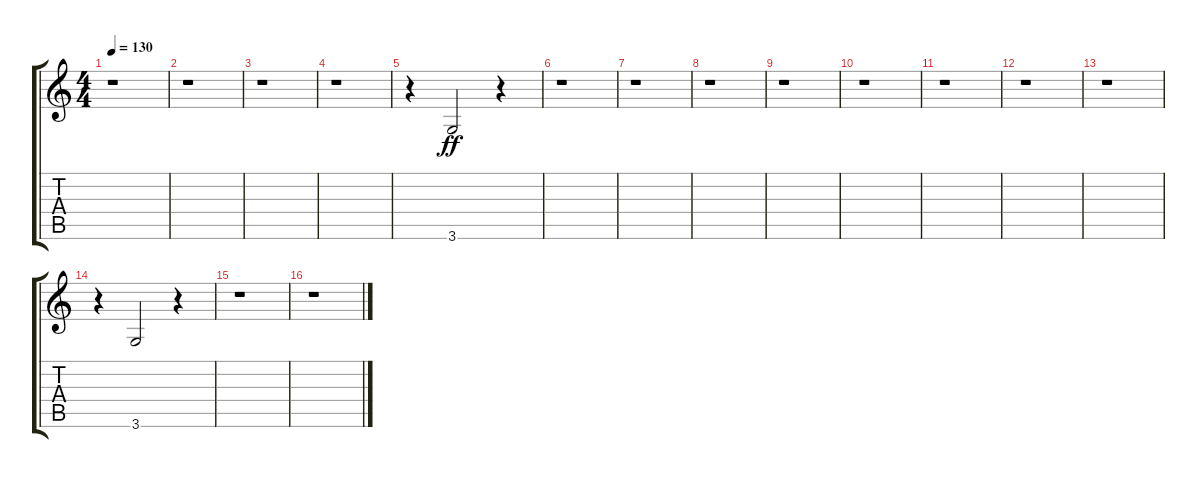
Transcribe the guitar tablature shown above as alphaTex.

\track "" {instrument distortionguitar}
\staff {score tabs}
\tuning (E4 B3 G3 D3 A2 E2) {hide}
\ts (4 4)
\tempo 130
\clef g2
\ks c
r.1{dy ff} |
r.1 |
r.1 |
r.1 |
r.4 3.6.2 r.4 |
r.1 |
r.1 |
r.1 |
r.1 |
r.1 |
r.1 |
r.1 |
r.1 |
r.4 3.6.2 r.4 |
r.1 |
r.1
